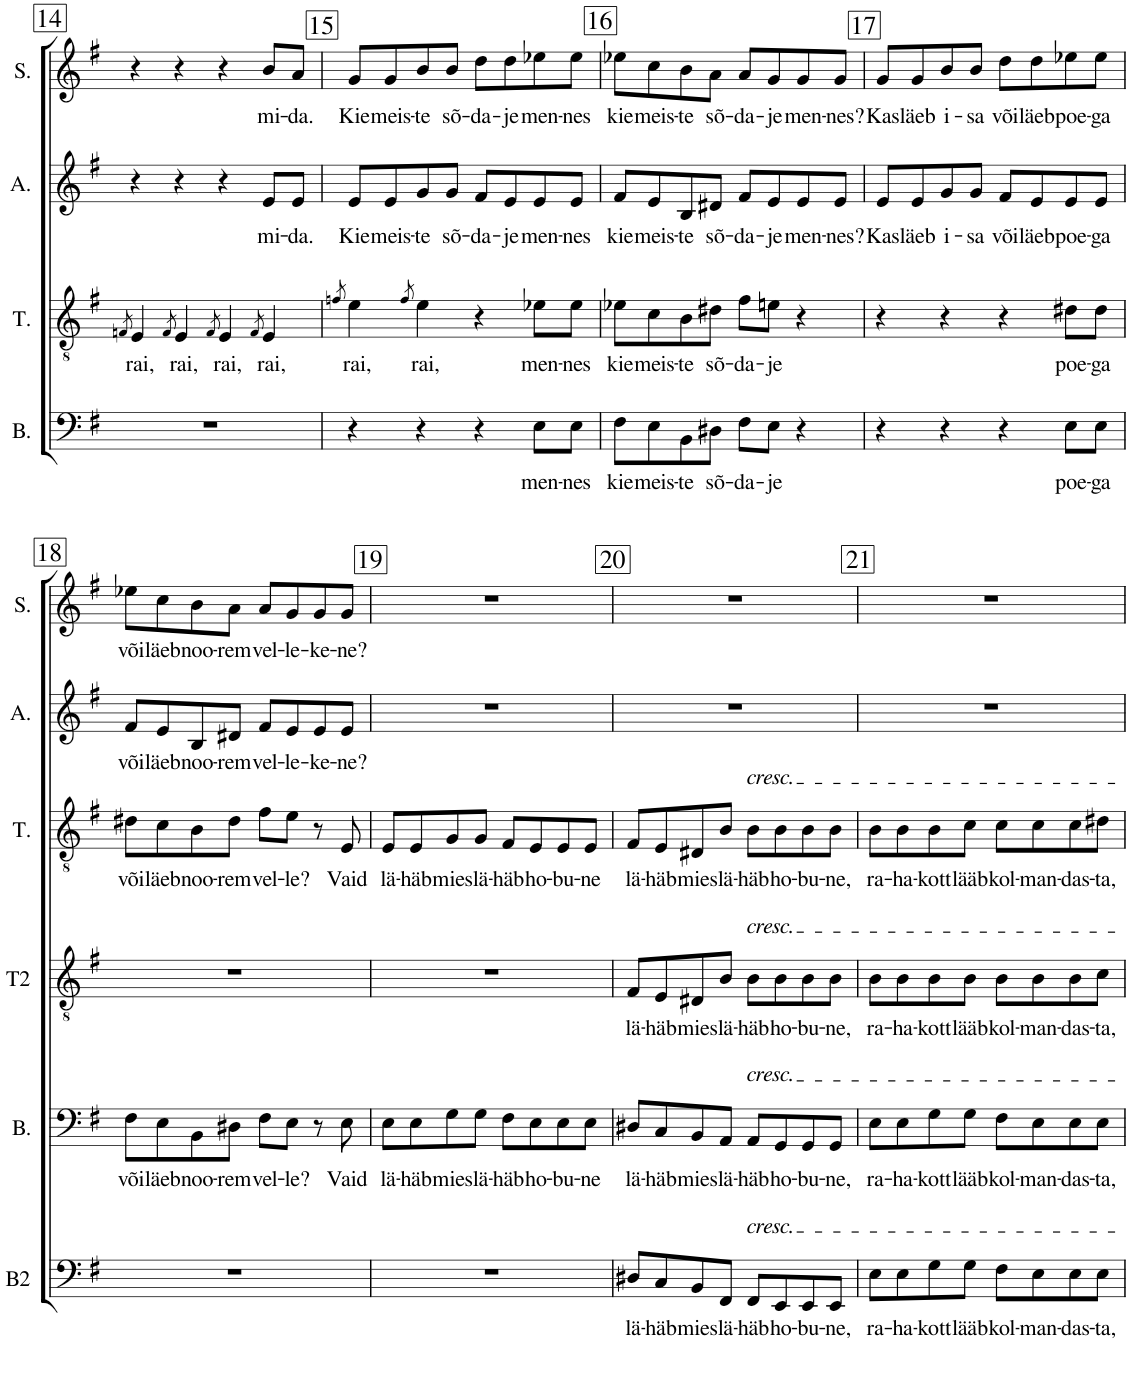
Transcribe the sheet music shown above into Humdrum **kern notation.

**kern	**text	**kern	**text	**kern	**text	**kern	**text	**kern	**text	**kern	**text
*part6	*part6	*part5	*part5	*part4	*part4	*part3	*part3	*part2	*part2	*part1	*part1
*staff6	*staff6	*staff5	*staff5	*staff4	*staff4	*staff3	*staff3	*staff2	*staff2	*staff1	*staff1
*I"Bass II	*	*I"Bass	*	*I"Tenor II	*	*I"Tenor	*	*I"Alto	*	*I"Soprano	*
*I'B2	*	*I'B.	*	*I'T2	*	*I'T.	*	*I'A.	*	*I'S.	*
!!LO:PB:g=z
*clefF4	*	*clefF4	*	*clefGv2	*	*clefGv2	*	*clefG2	*	*clefG2	*
*	*	*	*	*	*	*	*	*Trd1c2	*	*	*
*k[f#]	*	*k[f#]	*	*k[f#]	*	*k[f#]	*	*k[f#]	*	*k[f#]	*
*M4/4	*	*M4/4	*	*M4/4	*	*M4/4	*	*M4/4	*	*M4/4	*
=14	=14	=14	=14	=14	=14	=14	=14	=14	=14	=14	=14
.	.	.	.	.	.	8qFn/	.	.	.	.	.
!	!	!	!	!	!	!	!LO:LY:b	!	!	!	!
1r	.	1r	.	1r	.	4E/	rai,	4r	.	4r	.
.	.	.	.	.	.	8qF/	.	.	.	.	.
!	!	!	!	!	!	!	!LO:LY:b	!	!	!	!
.	.	.	.	.	.	4E/	rai,	4r	.	4r	.
.	.	.	.	.	.	8qF/	.	.	.	.	.
!	!	!	!	!	!	!	!LO:LY:b	!	!	!	!
.	.	.	.	.	.	4E/	rai,	4r	.	4r	.
.	.	.	.	.	.	8qF/	.	.	.	.	.
!	!	!	!	!	!	!	!LO:LY:b	!	!LO:LY:b	!	!LO:LY:b
.	.	.	.	.	.	4E/	rai,	8e/L	-mi-	8b/L	-mi-
!	!	!	!	!	!	!	!	!	!LO:LY:b	!	!LO:LY:b
.	.	.	.	.	.	.	.	8e/J	-da.	8a/J	-da.
=15	=15	=15	=15	=15	=15	=15	=15	=15	=15	=15	=15
.	.	.	.	.	.	8qfn/	.	.	.	.	.
!	!	!	!	!	!	!	!LO:LY:b	!	!LO:LY:b	!	!LO:LY:b
1r	.	4r	.	1r	.	4e\	rai,	8e/L	Kie	8g/L	Kie
!	!	!	!	!	!	!	!	!	!LO:LY:b	!	!LO:LY:b
.	.	.	.	.	.	.	.	8e/	meis-	8g/	meis-
.	.	.	.	.	.	8qf/	.	.	.	.	.
!	!	!	!	!	!	!	!LO:LY:b	!	!LO:LY:b	!	!LO:LY:b
.	.	4r	.	.	.	4e\	rai,	8g/	-te	8b/	-te
!	!	!	!	!	!	!	!	!	!LO:LY:b	!	!LO:LY:b
.	.	.	.	.	.	.	.	8g/J	sõ-	8b/J	sõ-
!	!	!	!	!	!	!	!	!	!LO:LY:b	!	!LO:LY:b
.	.	4r	.	.	.	4r	.	8f#/L	-da-	8dd\L	-da-
!	!	!	!	!	!	!	!	!	!LO:LY:b	!	!LO:LY:b
.	.	.	.	.	.	.	.	8e/	-je	8dd\	-je
!	!	!	!LO:LY:b	!	!	!	!LO:LY:b	!	!LO:LY:b	!	!LO:LY:b
.	.	8E\L	men-	.	.	8e-X\L	men-	8e/	men-	8ee-X\	men-
!	!	!	!LO:LY:b	!	!	!	!LO:LY:b	!	!LO:LY:b	!	!LO:LY:b
.	.	8E\J	-nes	.	.	8e-\J	-nes	8e/J	-nes	8ee-\J	-nes
=16	=16	=16	=16	=16	=16	=16	=16	=16	=16	=16	=16
!	!	!	!LO:LY:b	!	!	!	!LO:LY:b	!	!LO:LY:b	!	!LO:LY:b
1r	.	8F#\L	kie	1r	.	8e-X\L	kie	8f#/L	kie	8ee-X\L	kie
!	!	!	!LO:LY:b	!	!	!	!LO:LY:b	!	!LO:LY:b	!	!LO:LY:b
.	.	8E\	meis-	.	.	8c\	meis-	8e/	meis-	8cc\	meis-
!	!	!	!LO:LY:b	!	!	!	!LO:LY:b	!	!LO:LY:b	!	!LO:LY:b
.	.	8BB\	-te	.	.	8B\	-te	8B/	-te	8b\	-te
!	!	!	!LO:LY:b	!	!	!	!LO:LY:b	!	!LO:LY:b	!	!LO:LY:b
.	.	8D#X\J	sõ-	.	.	8d#X\J	sõ-	8d#X/J	sõ-	8a\J	sõ-
!	!	!	!LO:LY:b	!	!	!	!LO:LY:b	!	!LO:LY:b	!	!LO:LY:b
.	.	8F#\L	-da-	.	.	8f#\L	-da-	8f#/L	-da-	8a/L	-da-
!	!	!	!LO:LY:b	!	!	!	!LO:LY:b	!	!LO:LY:b	!	!LO:LY:b
.	.	8E\J	-je	.	.	8en\J	-je	8e/	-je	8g/	-je
!	!	!	!	!	!	!	!	!	!LO:LY:b	!	!LO:LY:b
.	.	4r	.	.	.	4r	.	8e/	men-	8g/	men-
!	!	!	!	!	!	!	!	!	!LO:LY:b	!	!LO:LY:b
.	.	.	.	.	.	.	.	8e/J	-nes?	8g/J	-nes?
=17	=17	=17	=17	=17	=17	=17	=17	=17	=17	=17	=17
!	!	!	!	!	!	!	!	!	!LO:LY:b	!	!LO:LY:b
1r	.	4r	.	1r	.	4r	.	8e/L	Kas	8g/L	Kas
!	!	!	!	!	!	!	!	!	!LO:LY:b	!	!LO:LY:b
.	.	.	.	.	.	.	.	8e/	läeb	8g/	läeb
!	!	!	!	!	!	!	!	!	!LO:LY:b	!	!LO:LY:b
.	.	4r	.	.	.	4r	.	8g/	i-	8b/	i-
!	!	!	!	!	!	!	!	!	!LO:LY:b	!	!LO:LY:b
.	.	.	.	.	.	.	.	8g/J	-sa	8b/J	-sa
!	!	!	!	!	!	!	!	!	!LO:LY:b	!	!LO:LY:b
.	.	4r	.	.	.	4r	.	8f#/L	või	8dd\L	või
!	!	!	!	!	!	!	!	!	!LO:LY:b	!	!LO:LY:b
.	.	.	.	.	.	.	.	8e/	läeb	8dd\	läeb
!	!	!	!LO:LY:b	!	!	!	!LO:LY:b	!	!LO:LY:b	!	!LO:LY:b
.	.	8E\L	poe-	.	.	8d#X\L	poe-	8e/	poe-	8ee-X\	poe-
!	!	!	!LO:LY:b	!	!	!	!LO:LY:b	!	!LO:LY:b	!	!LO:LY:b
.	.	8E\J	-ga	.	.	8d#\J	-ga	8e/J	-ga	8ee-\J	-ga
!!LO:LB:g=z
=18	=18	=18	=18	=18	=18	=18	=18	=18	=18	=18	=18
!	!	!	!LO:LY:b	!	!	!	!LO:LY:b	!	!LO:LY:b	!	!LO:LY:b
1r	.	8F#\L	või	1r	.	8d#X\L	või	8f#/L	või	8ee-X\L	või
!	!	!	!LO:LY:b	!	!	!	!LO:LY:b	!	!LO:LY:b	!	!LO:LY:b
.	.	8E\	läeb	.	.	8c\	läeb	8e/	läeb	8cc\	läeb
!	!	!	!LO:LY:b	!	!	!	!LO:LY:b	!	!LO:LY:b	!	!LO:LY:b
.	.	8BB\	noo-	.	.	8B\	noo-	8B/	noo-	8b\	noo-
!	!	!	!LO:LY:b	!	!	!	!LO:LY:b	!	!LO:LY:b	!	!LO:LY:b
.	.	8D#X\J	-rem	.	.	8d#\J	-rem	8d#X/J	-rem	8a\J	-rem
!	!	!	!LO:LY:b	!	!	!	!LO:LY:b	!	!LO:LY:b	!	!LO:LY:b
.	.	8F#\L	vel-	.	.	8f#\L	vel-	8f#/L	vel-	8a/L	vel-
!	!	!	!LO:LY:b	!	!	!	!LO:LY:b	!	!LO:LY:b	!	!LO:LY:b
.	.	8E\J	-le?	.	.	8e\J	-le?	8e/	-le-	8g/	-le-
!	!	!	!	!	!	!	!	!	!LO:LY:b	!	!LO:LY:b
.	.	8r	.	.	.	8r	.	8e/	-ke-	8g/	-ke-
!	!	!	!LO:LY:b	!	!	!	!LO:LY:b	!	!LO:LY:b	!	!LO:LY:b
.	.	8E\	Vaid	.	.	8E/	Vaid	8e/J	-ne?	8g/J	-ne?
=19	=19	=19	=19	=19	=19	=19	=19	=19	=19	=19	=19
!	!	!	!LO:LY:b	!	!	!	!LO:LY:b	!	!	!	!
1r	.	8E\L	lä-	1r	.	8E/L	lä-	1r	.	1r	.
!	!	!	!LO:LY:b	!	!	!	!LO:LY:b	!	!	!	!
.	.	8E\	-häb	.	.	8E/	-häb	.	.	.	.
!	!	!	!LO:LY:b	!	!	!	!LO:LY:b	!	!	!	!
.	.	8G\	mies	.	.	8G/	mies	.	.	.	.
!	!	!	!LO:LY:b	!	!	!	!LO:LY:b	!	!	!	!
.	.	8G\J	lä-	.	.	8G/J	lä-	.	.	.	.
!	!	!	!LO:LY:b	!	!	!	!LO:LY:b	!	!	!	!
.	.	8F#\L	-häb	.	.	8F#/L	-häb	.	.	.	.
!	!	!	!LO:LY:b	!	!	!	!LO:LY:b	!	!	!	!
.	.	8E\	ho-	.	.	8E/	ho-	.	.	.	.
!	!	!	!LO:LY:b	!	!	!	!LO:LY:b	!	!	!	!
.	.	8E\	-bu-	.	.	8E/	-bu-	.	.	.	.
!	!	!	!LO:LY:b	!	!	!	!LO:LY:b	!	!	!	!
.	.	8E\J	-ne	.	.	8E/J	-ne	.	.	.	.
=20	=20	=20	=20	=20	=20	=20	=20	=20	=20	=20	=20
!	!LO:LY:b	!	!LO:LY:b	!	!LO:LY:b	!	!LO:LY:b	!	!	!	!
8D#X/L	lä-	8D#X/L	lä-	8F#/L	lä-	8F#/L	lä-	1r	.	1r	.
!	!LO:LY:b	!	!LO:LY:b	!	!LO:LY:b	!	!LO:LY:b	!	!	!	!
8C/	-häb	8C/	-häb	8E/	-häb	8E/	-häb	.	.	.	.
!	!LO:LY:b	!	!LO:LY:b	!	!LO:LY:b	!	!LO:LY:b	!	!	!	!
8BB/	mies	8BB/	mies	8D#X/	mies	8D#X/	mies	.	.	.	.
!	!LO:LY:b	!	!LO:LY:b	!	!LO:LY:b	!	!LO:LY:b	!	!	!	!
8FF#/J	lä-	8AA/J	lä-	8B/J	lä-	8B/J	lä-	.	.	.	.
!	!	!	!	!	!	!LO:TX:a:i:t=cresc.	!	!	!	!	!
!	!	!	!	!LO:TX:a:i:t=cresc.	!	!	!	!	!	!	!
!	!	!LO:TX:a:i:t=cresc.	!	!	!	!	!	!	!	!	!
!LO:TX:a:i:t=cresc.	!	!	!	!	!	!	!	!	!	!	!
!	!LO:LY:b	!	!LO:LY:b	!	!LO:LY:b	!	!LO:LY:b	!	!	!	!
8FF#/L	-häb	8AA/L	-häb	8B\L	-häb	8B\L	-häb	.	.	.	.
!	!LO:LY:b	!	!LO:LY:b	!	!LO:LY:b	!	!LO:LY:b	!	!	!	!
8EE/	ho-	8GG/	ho-	8B\	ho-	8B\	ho-	.	.	.	.
!	!LO:LY:b	!	!LO:LY:b	!	!LO:LY:b	!	!LO:LY:b	!	!	!	!
8EE/	-bu-	8GG/	-bu-	8B\	-bu-	8B\	-bu-	.	.	.	.
!	!LO:LY:b	!	!LO:LY:b	!	!LO:LY:b	!	!LO:LY:b	!	!	!	!
8EE/J	-ne,	8GG/J	-ne,	8B\J	-ne,	8B\J	-ne,	.	.	.	.
=21	=21	=21	=21	=21	=21	=21	=21	=21	=21	=21	=21
!	!LO:LY:b	!	!LO:LY:b	!	!LO:LY:b	!	!LO:LY:b	!	!	!	!
8E\L	ra-	8E\L	ra-	8B\L	ra-	8B\L	ra-	1r	.	1r	.
!	!LO:LY:b	!	!LO:LY:b	!	!LO:LY:b	!	!LO:LY:b	!	!	!	!
8E\	-ha-	8E\	-ha-	8B\	-ha-	8B\	-ha-	.	.	.	.
!	!LO:LY:b	!	!LO:LY:b	!	!LO:LY:b	!	!LO:LY:b	!	!	!	!
8G\	-kott	8G\	-kott	8B\	-kott	8B\	-kott	.	.	.	.
!	!LO:LY:b	!	!LO:LY:b	!	!LO:LY:b	!	!LO:LY:b	!	!	!	!
8G\J	lääb	8G\J	lääb	8B\J	lääb	8c\J	lääb	.	.	.	.
!	!LO:LY:b	!	!LO:LY:b	!	!LO:LY:b	!	!LO:LY:b	!	!	!	!
8F#\L	kol-	8F#\L	kol-	8B\L	kol-	8c\L	kol-	.	.	.	.
!	!LO:LY:b	!	!LO:LY:b	!	!LO:LY:b	!	!LO:LY:b	!	!	!	!
8E\	-man-	8E\	-man-	8B\	-man-	8c\	-man-	.	.	.	.
!	!LO:LY:b	!	!LO:LY:b	!	!LO:LY:b	!	!LO:LY:b	!	!	!	!
8E\	-das-	8E\	-das-	8B\	-das-	8c\	-das-	.	.	.	.
!	!LO:LY:b	!	!LO:LY:b	!	!LO:LY:b	!	!LO:LY:b	!	!	!	!
8E\J	-ta,	8E\J	-ta,	8c\J	-ta,	8d#X\J	-ta,	.	.	.	.
=	=	=	=	=	=	=	=	=	=	=	=
*-	*-	*-	*-	*-	*-	*-	*-	*-	*-	*-	*-
